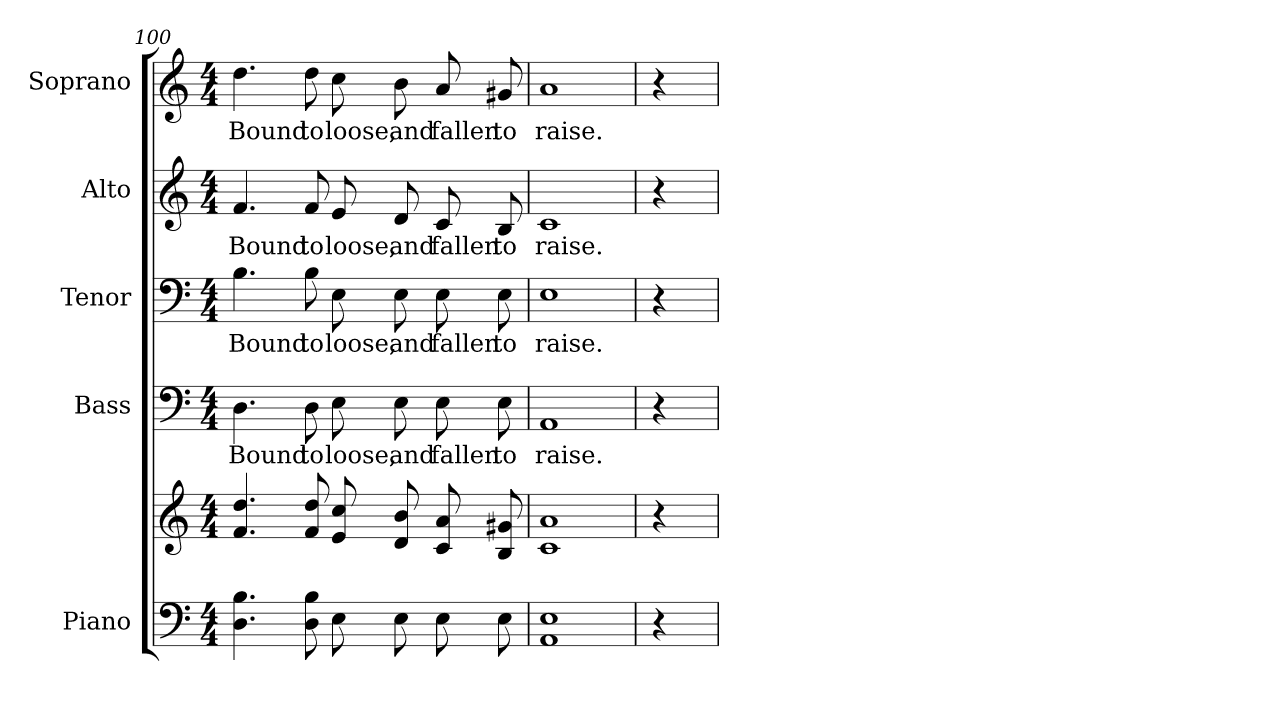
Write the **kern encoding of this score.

**kern	**kern	**kern	**text	**kern	**text	**kern	**text	**kern	**text
*part5	*part5	*part4	*part4	*part3	*part3	*part2	*part2	*part1	*part1
*staff6	*staff5	*staff4	*staff4	*staff3	*staff3	*staff2	*staff2	*staff1	*staff1
*I"Piano	*	*I"Bass	*	*I"Tenor	*	*I"Alto	*	*I"Soprano	*
*I'Pno.	*	*I'B.	*	*I'T.	*	*I'A.	*	*I'S.	*
*clefF4	*clefG2	*clefF4	*	*clefF4	*	*clefG2	*	*clefG2	*
*k[]	*k[]	*k[]	*	*k[]	*	*k[]	*	*k[]	*
*C:	*C:	*C:	*	*C:	*	*C:	*	*C:	*
*M4/4	*M4/4	*M4/4	*	*M4/4	*	*M4/4	*	*M4/4	*
=100	=100	=100	=100	=100	=100	=100	=100	=100	=100
!	!	!	!LO:LY:b:color=#000000	!	!	!	!	!	!
!	!	!	!	!	!LO:LY:b:color=#000000	!	!	!	!
!	!	!	!	!	!	!	!LO:LY:b:color=#000000	!	!
!	!	!	!	!	!	!	!	!	!LO:LY:b:color=#000000
4.Di\ 4.Bi	4.fi/ 4.ddi	4.Di\	Bound	4.Bi\	Bound	4.fi/	Bound	4.ddi\	Bound
!	!	!	!LO:LY:b:color=#000000	!	!	!	!	!	!
!	!	!	!	!	!LO:LY:b:color=#000000	!	!	!	!
!	!	!	!	!	!	!	!LO:LY:b:color=#000000	!	!
!	!	!	!	!	!	!	!	!	!LO:LY:b:color=#000000
8Di\ 8Bi	8fi/ 8ddi	8Di\	to	8Bi\	to	8fi/	to	8ddi\	to
!	!	!	!LO:LY:b:color=#000000	!	!	!	!	!	!
!	!	!	!	!	!LO:LY:b:color=#000000	!	!	!	!
!	!	!	!	!	!	!	!LO:LY:b:color=#000000	!	!
!	!	!	!	!	!	!	!	!	!LO:LY:b:color=#000000
8Ei\	8ei/ 8cci	8Ei\	loose,	8Ei\	loose,	8ei/	loose,	8cci\	loose,
!	!	!	!LO:LY:b:color=#000000	!	!	!	!	!	!
!	!	!	!	!	!LO:LY:b:color=#000000	!	!	!	!
!	!	!	!	!	!	!	!LO:LY:b:color=#000000	!	!
!	!	!	!	!	!	!	!	!	!LO:LY:b:color=#000000
8Ei\	8di/ 8bi	8Ei\	and	8Ei\	and	8di/	and	8bi\	and
!	!	!	!LO:LY:b:color=#000000	!	!	!	!	!	!
!	!	!	!	!	!LO:LY:b:color=#000000	!	!	!	!
!	!	!	!	!	!	!	!LO:LY:b:color=#000000	!	!
!	!	!	!	!	!	!	!	!	!LO:LY:b:color=#000000
8Ei\	8ci/ 8ai	8Ei\	fallen	8Ei\	fallen	8ci/	fallen	8ai/	fallen
!	!	!	!LO:LY:b:color=#000000	!	!	!	!	!	!
!	!	!	!	!	!LO:LY:b:color=#000000	!	!	!	!
!	!	!	!	!	!	!	!LO:LY:b:color=#000000	!	!
!	!	!	!	!	!	!	!	!	!LO:LY:b:color=#000000
8Ei\	8Bi/ 8g#Xi	8Ei\	to	8Ei\	to	8Bi/	to	8g#Xi/	to
!!LO:PB:g=z
=101	=101	=101	=101	=101	=101	=101	=101	=101	=101
!	!	!	!LO:LY:b:color=#000000	!	!	!	!	!	!
!	!	!	!	!	!LO:LY:b:color=#000000	!	!	!	!
!	!	!	!	!	!	!	!LO:LY:b:color=#000000	!	!
!	!	!	!	!	!	!	!	!	!LO:LY:b:color=#000000
1AAi 1Ei	1ci 1ai	1AAi	raise.	1Ei	raise.	1ci	raise.	1ai	raise.
=102	=102	=102	=102	=102	=102	=102	=102	=102	=102
4r	4r	4r	.	4r	.	4r	.	4r	.
=	=	=	=	=	=	=	=	=	=
*-	*-	*-	*-	*-	*-	*-	*-	*-	*-
